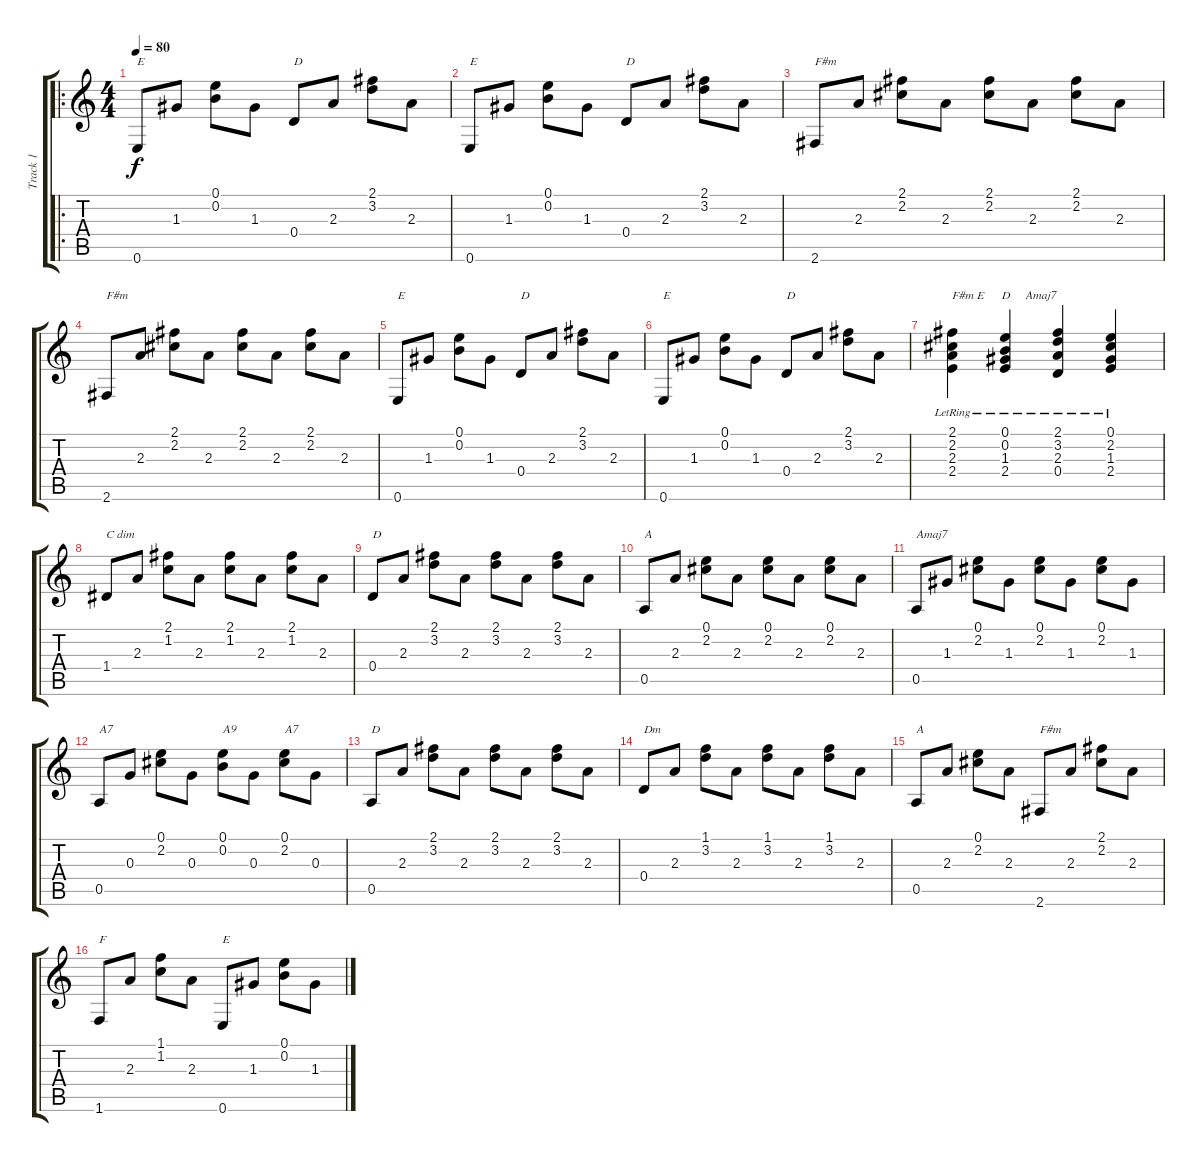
\track ("Track 1" "Track 1") {instrument acousticguitarsteel}
\staff {score tabs}
\tuning (E4 B3 G3 D3 A2 E2) {hide}
\ro
\ts (4 4)
\tempo 80
\clef g2
\ks c
0.6.8{txt "E" dy f} 1.3.8 (0.1 0.2).8 1.3.8 0.4.8{txt "D"} 2.3.8 (2.1 3.2).8 2.3.8 |
0.6.8{txt "E"} 1.3.8 (0.1 0.2).8 1.3.8 0.4.8{txt "D"} 2.3.8 (2.1 3.2).8 2.3.8 |
2.6.8{txt "F#m"} 2.3.8 (2.1 2.2).8 2.3.8 (2.1 2.2).8 2.3.8 (2.1 2.2).8 2.3.8 |
2.6.8{txt "F#m"} 2.3.8 (2.1 2.2).8 2.3.8 (2.1 2.2).8 2.3.8 (2.1 2.2).8 2.3.8 |
0.6.8{txt "E"} 1.3.8 (0.1 0.2).8 1.3.8 0.4.8{txt "D"} 2.3.8 (2.1 3.2).8 2.3.8 |
0.6.8{txt "E"} 1.3.8 (0.1 0.2).8 1.3.8 0.4.8{txt "D"} 2.3.8 (2.1 3.2).8 2.3.8 |
(2.1{lr} 2.2 2.3 2.4).4{txt "F#m E      D     Amaj7"} (0.1{lr} 0.2 1.3 2.4).4 (2.1{lr} 3.2 2.3 0.4).4 (0.1{lr} 2.2 1.3 2.4).4 |
1.4.8{txt "C dim"} 2.3.8 (2.1 1.2).8 2.3.8 (2.1 1.2).8 2.3.8 (2.1 1.2).8 2.3.8 |
0.4.8{txt "D"} 2.3.8 (2.1 3.2).8 2.3.8 (2.1 3.2).8 2.3.8 (2.1 3.2).8 2.3.8 |
0.5.8{txt "A"} 2.3.8 (0.1 2.2).8 2.3.8 (0.1 2.2).8 2.3.8 (0.1 2.2).8 2.3.8 |
0.5.8{txt "Amaj7"} 1.3.8 (0.1 2.2).8 1.3.8 (0.1 2.2).8 1.3.8 (0.1 2.2).8 1.3.8 |
0.5.8{txt "A7"} 0.3.8 (0.1 2.2).8 0.3.8 (0.1 0.2).8{txt "A9"} 0.3.8 (0.1 2.2).8{txt "A7"} 0.3.8 |
0.5.8{txt "D"} 2.3.8 (2.1 3.2).8 2.3.8 (2.1 3.2).8 2.3.8 (2.1 3.2).8 2.3.8 |
0.4.8{txt "Dm"} 2.3.8 (1.1 3.2).8 2.3.8 (1.1 3.2).8 2.3.8 (1.1 3.2).8 2.3.8 |
0.5.8{txt "A"} 2.3.8 (0.1 2.2).8 2.3.8 2.6.8{txt "F#m"} 2.3.8 (2.1 2.2).8 2.3.8 |
1.6.8{txt "F"} 2.3.8 (1.1 1.2).8 2.3.8 0.6.8{txt "E"} 1.3.8 (0.1 0.2).8 1.3.8
